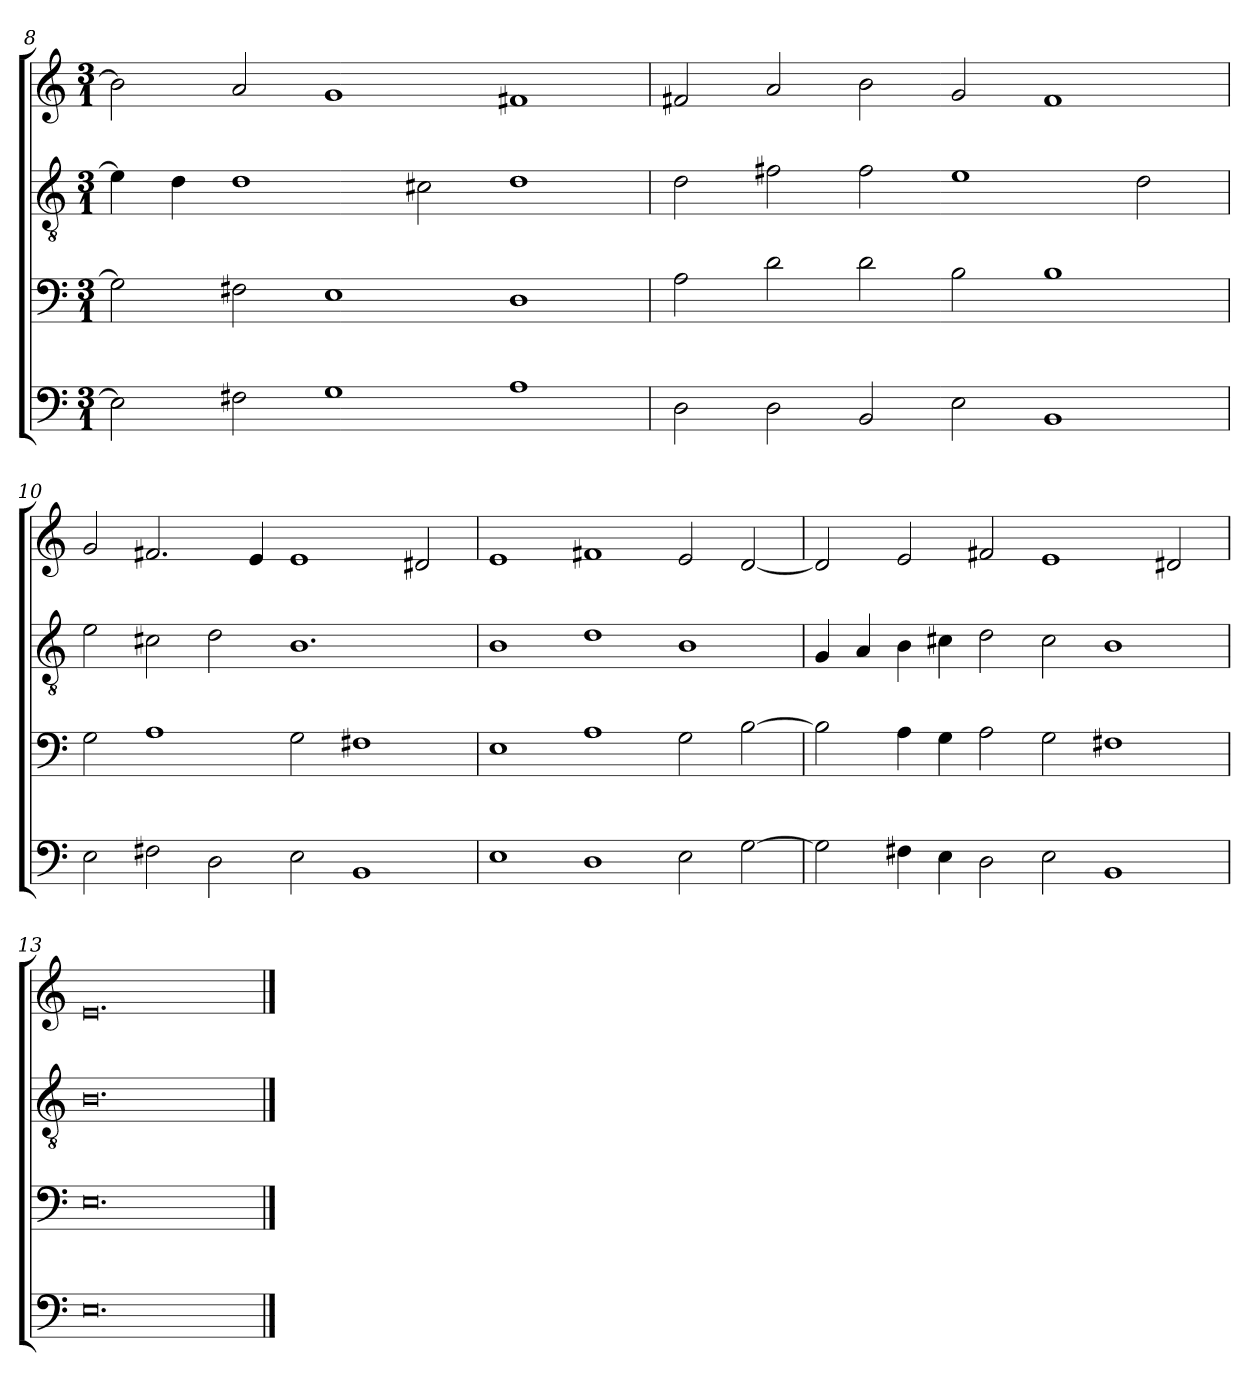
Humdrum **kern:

**kern	**kern	**kern	**kern
*part4	*part3	*part2	*part1
*staff4	*staff3	*staff2	*staff1
*clefF4	*clefF4	*clefGv2	*clefG2
*k[]	*k[]	*k[]	*k[]
*M3/1	*M3/1	*M3/1	*M3/1
=8	=8	=8	=8
2E]	2G]	4e]	2b]
.	.	4d	.
2F#X	2F#X	1d	2a
1G	1E	.	1g
.	.	2c#X	.
1A	1D	1d	1f#X
=9	=9	=9	=9
2D	2A	2d	2f#X
2D	2d	2f#X	2a
2BB	2d	2f#	2b
2E	2B	1e	2g
1BB	1B	.	1f#
.	.	2d	.
=10	=10	=10	=10
2E	2G	2e	2g
2F#X	1A	2c#X	2.f#X
2D	.	2d	.
.	.	.	4e
2E	2G	1.B	1e
1BB	1F#X	.	.
.	.	.	2d#X
=11	=11	=11	=11
1E	1E	1B	1e
1D	1A	1d	1f#X
2E	2G	1B	2e
[2G	[2B	.	[2d
=12	=12	=12	=12
2G]	2B]	4G	2d]
.	.	4A	.
4F#X	4A	4B	2e
4E	4G	4c#X	.
2D	2A	2d	2f#X
2E	2G	2c#	1e
1BB	1F#X	1B	.
.	.	.	2d#X
=13	=13	=13	=13
0.E	0.E	0.B	0.e
==	==	==	==
*-	*-	*-	*-
